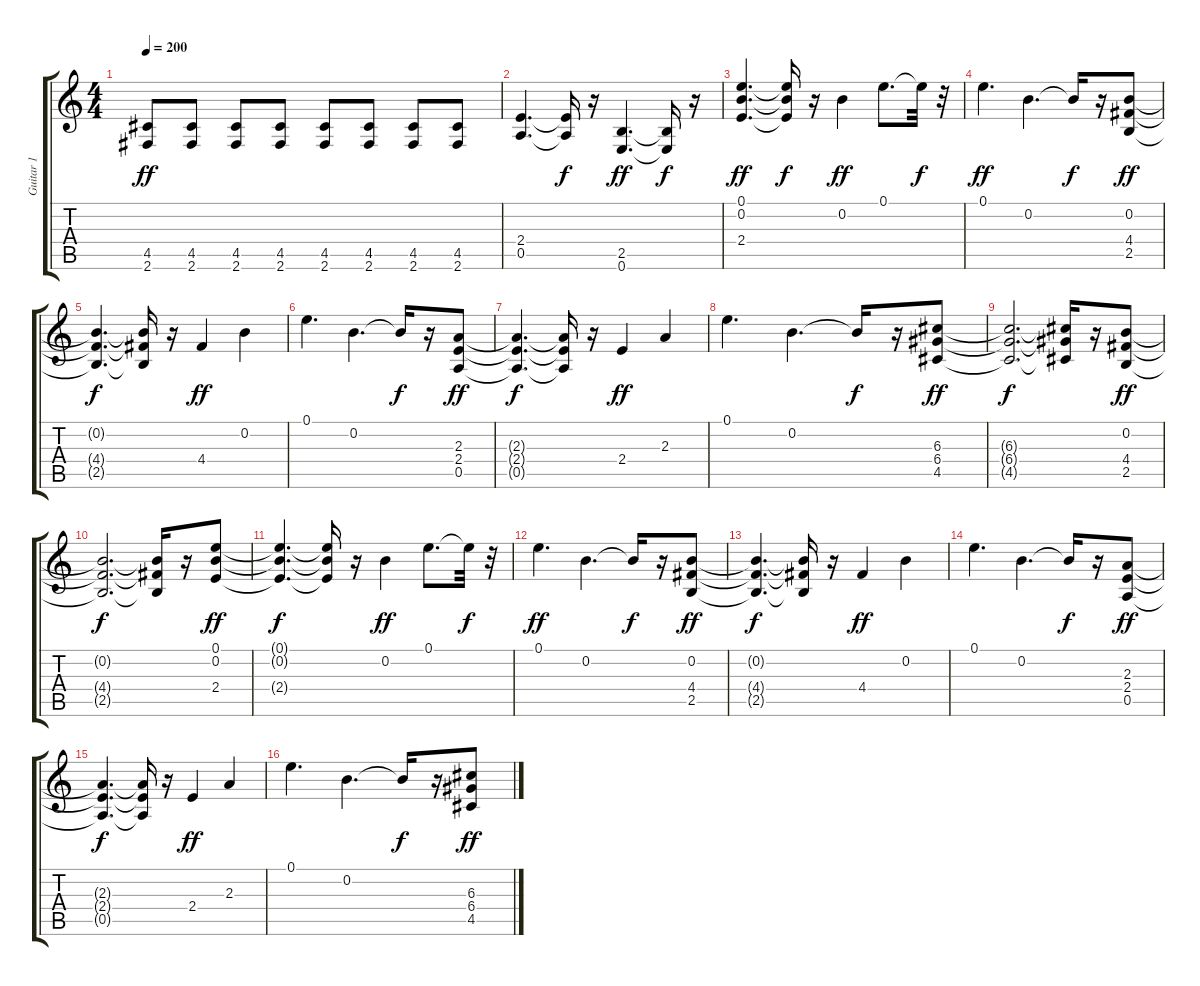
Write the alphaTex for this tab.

\track ("Guitar 1" "Guitar 1") {instrument distortionguitar}
\staff {score tabs}
\tuning (E4 B3 G3 D3 A2 E2) {hide}
\ts (4 4)
\tempo 200
\clef g2
\ks c
(4.5 2.6).8{dy ff} (4.5 2.6).8 (4.5 2.6).8 (4.5 2.6).8 (4.5 2.6).8 (4.5 2.6).8 (4.5 2.6).8 (4.5 2.6).8 |
(2.4 0.5).4{d} (2.4{t} 0.5{t}).16{dy f} r.16 (2.5 0.6).4{d dy ff} (2.5{t} 0.6{t}).16{dy f} r.16 |
(0.1 0.2 2.4).4{d dy ff} (0.1{t} 0.2{t} 2.4{t}).16{dy f} r.16 0.2.4{dy ff} 0.1.8{d} 0.1{t}.32{dy f} r.32 |
0.1.4{d dy ff} 0.2.4{d} 0.2{t}.16{dy f} r.16 (0.2 4.4 2.5).8{dy ff} |
(0.2{t} 4.4{t} 2.5{t}).4{d dy f} (0.2{t} 4.4{t} 2.5{t}).16 r.16 4.4.4{dy ff} 0.2.4 |
0.1.4{d} 0.2.4{d} 0.2{t}.16{dy f} r.16 (2.3 2.4 0.5).8{dy ff} |
(2.3{t} 2.4{t} 0.5{t}).4{d dy f} (2.3{t} 2.4{t} 0.5{t}).16 r.16 2.4.4{dy ff} 2.3.4 |
0.1.4{d} 0.2.4{d} 0.2{t}.16{dy f} r.16 (6.3 6.4 4.5).8{dy ff} |
(6.3{t} 6.4{t} 4.5{t}).2{d dy f} (6.3{t} 6.4{t} 4.5{t}).16 r.16 (0.2 4.4 2.5).8{dy ff} |
(0.2{t} 4.4{t} 2.5{t}).2{d dy f} (0.2{t} 4.4{t} 2.5{t}).16 r.16 (0.1 0.2 2.4).8{dy ff} |
(0.1{t} 0.2{t} 2.4{t}).4{d dy f} (0.1{t} 0.2{t} 2.4{t}).16 r.16 0.2.4{dy ff} 0.1.8{d} 0.1{t}.32{dy f} r.32 |
0.1.4{d dy ff} 0.2.4{d} 0.2{t}.16{dy f} r.16 (0.2 4.4 2.5).8{dy ff} |
(0.2{t} 4.4{t} 2.5{t}).4{d dy f} (0.2{t} 4.4{t} 2.5{t}).16 r.16 4.4.4{dy ff} 0.2.4 |
0.1.4{d} 0.2.4{d} 0.2{t}.16{dy f} r.16 (2.3 2.4 0.5).8{dy ff} |
(2.3{t} 2.4{t} 0.5{t}).4{d dy f} (2.3{t} 2.4{t} 0.5{t}).16 r.16 2.4.4{dy ff} 2.3.4 |
0.1.4{d} 0.2.4{d} 0.2{t}.16{dy f} r.16 (6.3 6.4 4.5).8{dy ff}
